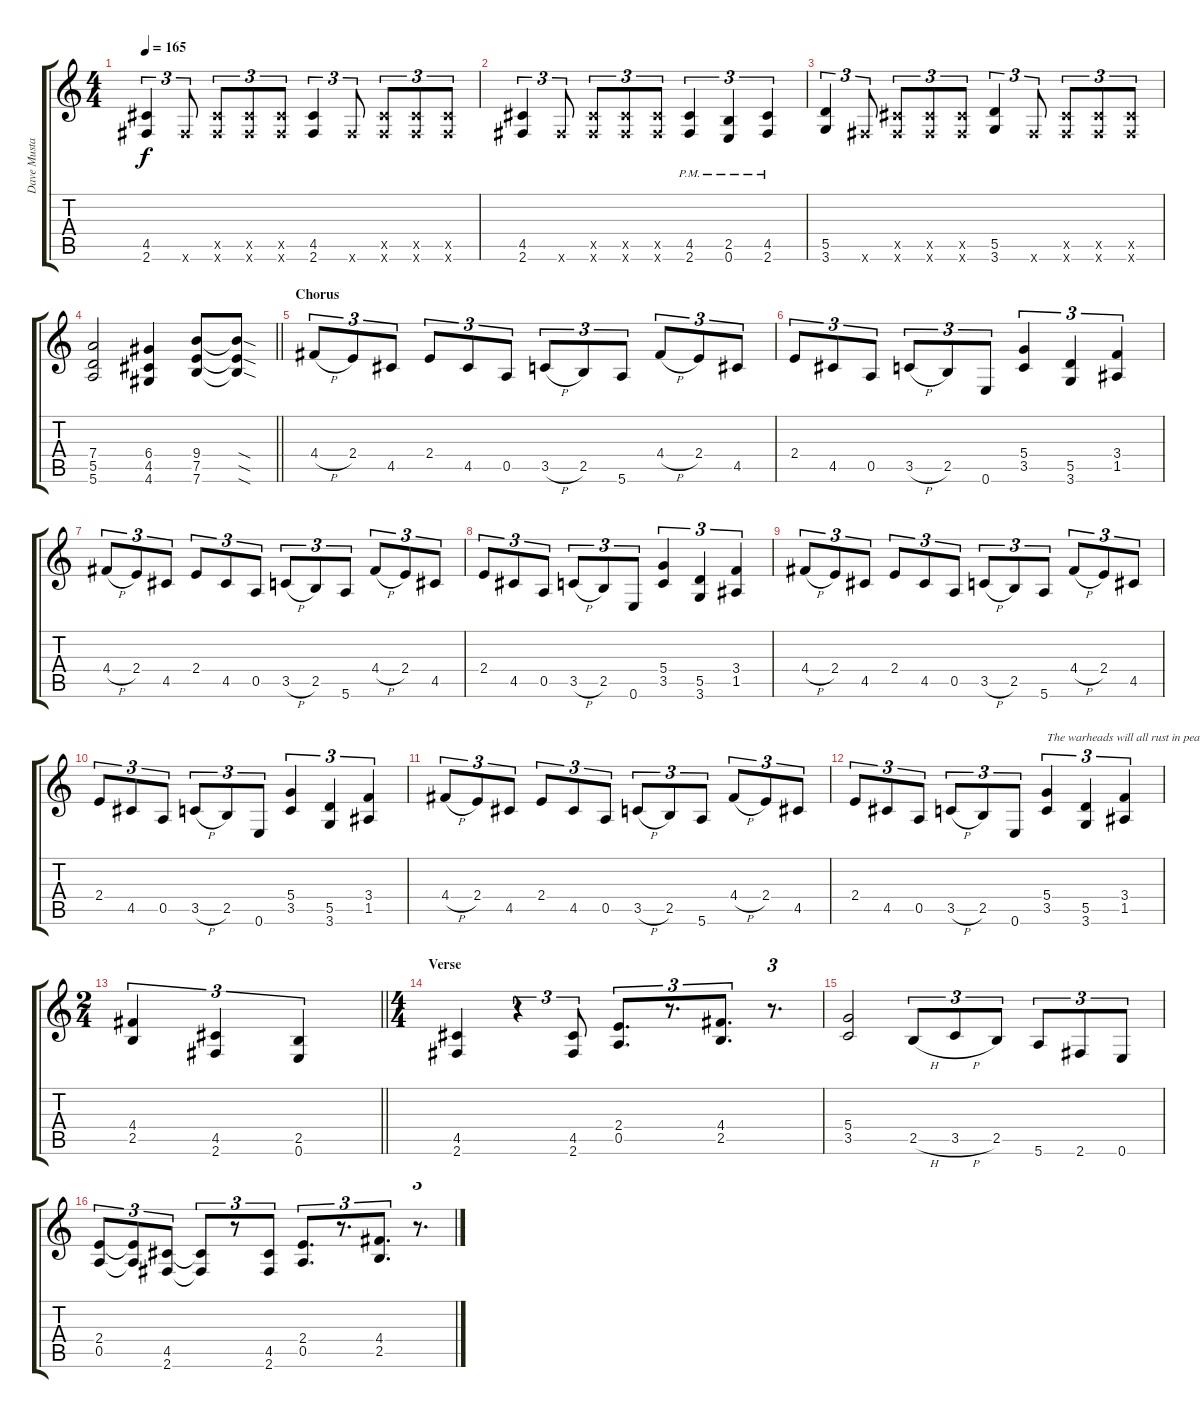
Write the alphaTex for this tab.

\track ("Dave Mustaine" "Dave Musta") {instrument distortionguitar}
\staff {score tabs}
\tuning (E4 B3 G3 D3 A2 E2) {hide}
\ts (4 4)
\tempo 165
\clef g2
\ks c
(4.5 2.6).4{tu (3 2) dy f} 2.6{x}.8{tu (3 2)} (4.5{x} 2.6{x}).8{tu (3 2)} (4.5{x} 2.6{x}).8{tu (3 2)} (4.5{x} 2.6{x}).8{tu (3 2)} (4.5 2.6).4{tu (3 2)} 2.6{x}.8{tu (3 2)} (4.5{x} 2.6{x}).8{tu (3 2)} (4.5{x} 2.6{x}).8{tu (3 2)} (4.5{x} 2.6{x}).8{tu (3 2)} |
(4.5 2.6).4{tu (3 2)} 2.6{x}.8{tu (3 2)} (4.5{x} 2.6{x}).8{tu (3 2)} (4.5{x} 2.6{x}).8{tu (3 2)} (4.5{x} 2.6{x}).8{tu (3 2)} (4.5{pm} 2.6{pm}).4{tu (3 2)} (2.5{pm} 0.6{pm}).4{tu (3 2)} (4.5{pm} 2.6{pm}).4{tu (3 2)} |
(5.5 3.6).4{tu (3 2)} 2.6{x}.8{tu (3 2)} (4.5{x} 2.6{x}).8{tu (3 2)} (4.5{x} 2.6{x}).8{tu (3 2)} (4.5{x} 2.6{x}).8{tu (3 2)} (5.5 3.6).4{tu (3 2)} 2.6{x}.8{tu (3 2)} (4.5{x} 2.6{x}).8{tu (3 2)} (4.5{x} 2.6{x}).8{tu (3 2)} (4.5{x} 2.6{x}).8{tu (3 2)} |
\barLineRight lightlight
(7.4 5.5 5.6).2 (6.4 4.5 4.6).4 (9.4 7.5 7.6).8 (9.4{sod t} 7.5{sod t} 7.6{sod t}).8 |
\section ("" "Chorus")
4.4{h}.8{tu (3 2)} 2.4.8{tu (3 2)} 4.5.8{tu (3 2)} 2.4.8{tu (3 2)} 4.5.8{tu (3 2)} 0.5.8{tu (3 2)} 3.5{h}.8{tu (3 2)} 2.5.8{tu (3 2)} 5.6.8{tu (3 2)} 4.4{h}.8{tu (3 2)} 2.4.8{tu (3 2)} 4.5.8{tu (3 2)} |
2.4.8{tu (3 2)} 4.5.8{tu (3 2)} 0.5.8{tu (3 2)} 3.5{h}.8{tu (3 2)} 2.5.8{tu (3 2)} 0.6.8{tu (3 2)} (5.4 3.5).4{tu (3 2)} (5.5 3.6).4{tu (3 2)} (3.4 1.5).4{tu (3 2)} |
4.4{h}.8{tu (3 2)} 2.4.8{tu (3 2)} 4.5.8{tu (3 2)} 2.4.8{tu (3 2)} 4.5.8{tu (3 2)} 0.5.8{tu (3 2)} 3.5{h}.8{tu (3 2)} 2.5.8{tu (3 2)} 5.6.8{tu (3 2)} 4.4{h}.8{tu (3 2)} 2.4.8{tu (3 2)} 4.5.8{tu (3 2)} |
2.4.8{tu (3 2)} 4.5.8{tu (3 2)} 0.5.8{tu (3 2)} 3.5{h}.8{tu (3 2)} 2.5.8{tu (3 2)} 0.6.8{tu (3 2)} (5.4 3.5).4{tu (3 2)} (5.5 3.6).4{tu (3 2)} (3.4 1.5).4{tu (3 2)} |
4.4{h}.8{tu (3 2)} 2.4.8{tu (3 2)} 4.5.8{tu (3 2)} 2.4.8{tu (3 2)} 4.5.8{tu (3 2)} 0.5.8{tu (3 2)} 3.5{h}.8{tu (3 2)} 2.5.8{tu (3 2)} 5.6.8{tu (3 2)} 4.4{h}.8{tu (3 2)} 2.4.8{tu (3 2)} 4.5.8{tu (3 2)} |
2.4.8{tu (3 2)} 4.5.8{tu (3 2)} 0.5.8{tu (3 2)} 3.5{h}.8{tu (3 2)} 2.5.8{tu (3 2)} 0.6.8{tu (3 2)} (5.4 3.5).4{tu (3 2)} (5.5 3.6).4{tu (3 2)} (3.4 1.5).4{tu (3 2)} |
4.4{h}.8{tu (3 2)} 2.4.8{tu (3 2)} 4.5.8{tu (3 2)} 2.4.8{tu (3 2)} 4.5.8{tu (3 2)} 0.5.8{tu (3 2)} 3.5{h}.8{tu (3 2)} 2.5.8{tu (3 2)} 5.6.8{tu (3 2)} 4.4{h}.8{tu (3 2)} 2.4.8{tu (3 2)} 4.5.8{tu (3 2)} |
2.4.8{tu (3 2)} 4.5.8{tu (3 2)} 0.5.8{tu (3 2)} 3.5{h}.8{tu (3 2)} 2.5.8{tu (3 2)} 0.6.8{tu (3 2)} (5.4 3.5).4{tu (3 2) txt "The warheads will all rust in peace !"} (5.5 3.6).4{tu (3 2)} (3.4 1.5).4{tu (3 2)} |
\ts (2 4)
\barLineRight lightlight
(4.4 2.5).4{tu (3 2)} (4.5 2.6).4{tu (3 2)} (2.5 0.6).4{tu (3 2)} |
\ts (4 4)
\section ("" "Verse")
(4.5 2.6).4 r.4{tu (3 2)} (4.5 2.6).8{tu (3 2)} (2.4 0.5).8{d tu (3 2)} r.8{d tu (3 2)} (4.4 2.5).8{d tu (3 2)} r.8{d tu (3 2)} |
(5.4 3.5).2 2.5{h}.8{tu (3 2)} 3.5{h}.8{tu (3 2)} 2.5.8{tu (3 2)} 5.6.8{tu (3 2)} 2.6.8{tu (3 2)} 0.6.8{tu (3 2)} |
(2.4 0.5).8{tu (3 2)} (2.4{t} 0.5{t}).8{tu (3 2)} (4.5 2.6).8{tu (3 2)} (4.5{t} 2.6{t}).8{tu (3 2)} r.8{tu (3 2)} (4.5 2.6).8{tu (3 2)} (2.4 0.5).8{d tu (3 2)} r.8{d tu (3 2)} (4.4 2.5).8{d tu (3 2)} r.8{d tu (3 2)}
